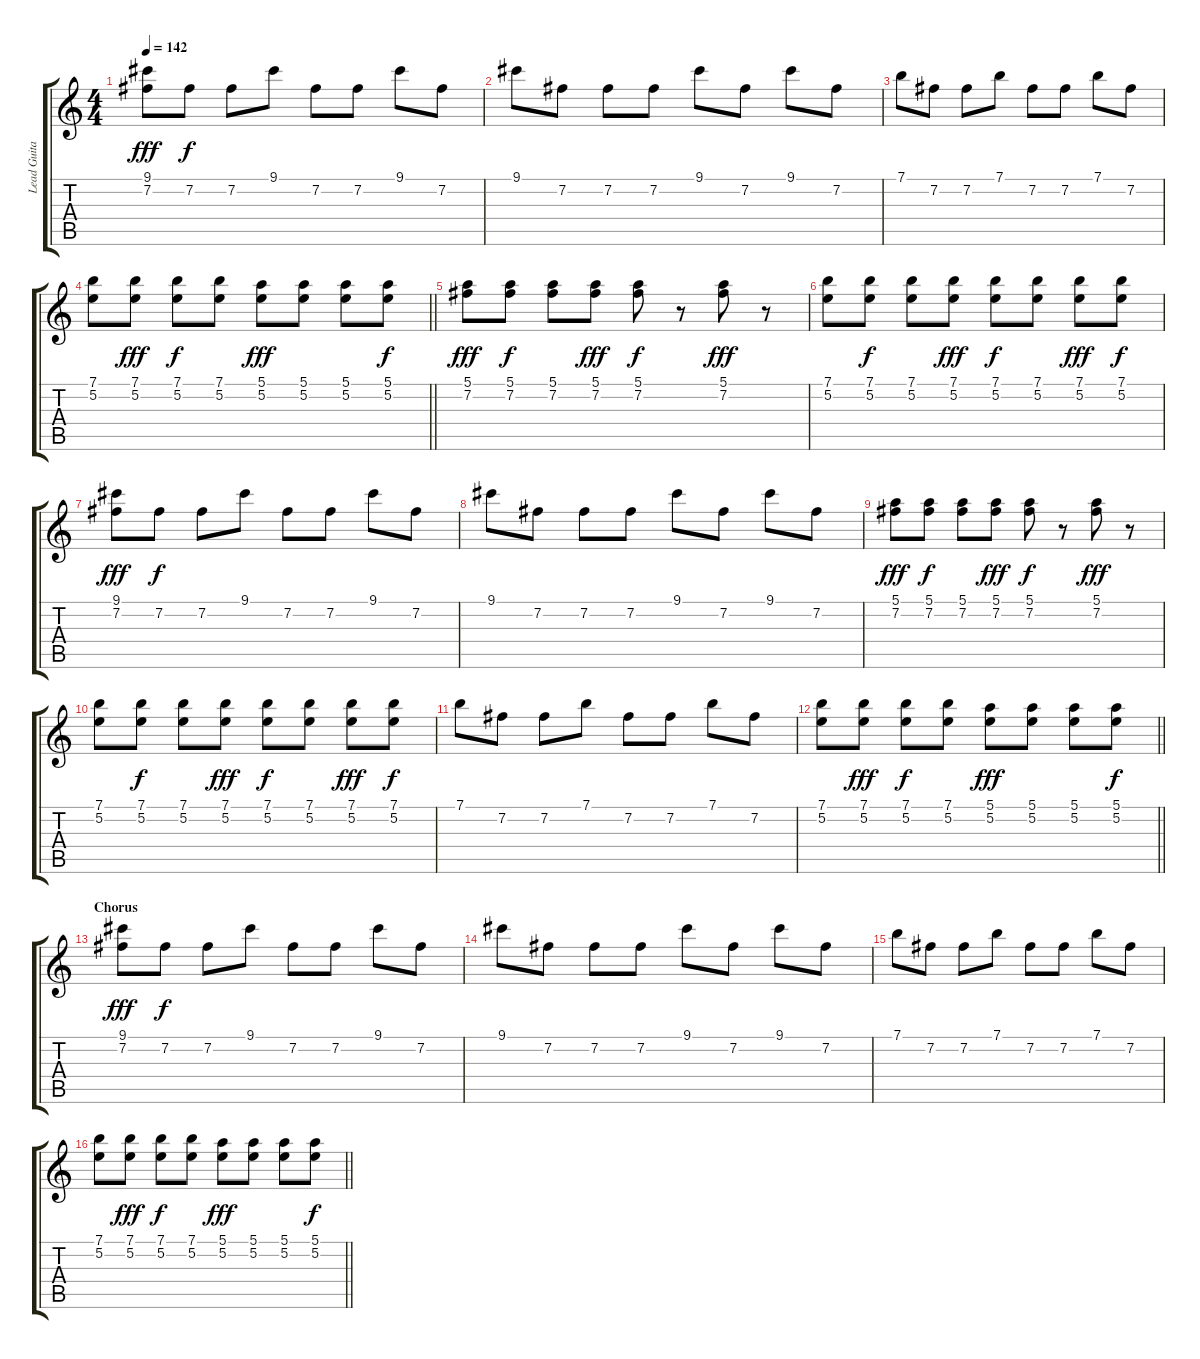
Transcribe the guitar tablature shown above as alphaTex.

\track ("Lead Guitar" "Lead Guita") {instrument distortionguitar}
\staff {score tabs}
\tuning (E4 B3 G3 D3 A2 D2) {hide}
\ts (4 4)
\tempo 142
\clef g2
\ks c
(9.1 7.2).8{dy fff} 7.2.8{dy f} 7.2.8 9.1.8 7.2.8 7.2.8 9.1.8 7.2.8 |
9.1.8 7.2.8 7.2.8 7.2.8 9.1.8 7.2.8 9.1.8 7.2.8 |
7.1.8 7.2.8 7.2.8 7.1.8 7.2.8 7.2.8 7.1.8 7.2.8 |
\barLineRight lightlight
(7.1 5.2).8 (7.1 5.2).8{dy fff} (7.1 5.2).8{dy f} (7.1 5.2).8 (5.1 5.2).8{dy fff} (5.1 5.2).8 (5.1 5.2).8 (5.1 5.2).8{dy f} |
(5.1 7.2).8{dy fff} (5.1 7.2).8{dy f} (5.1 7.2).8 (5.1 7.2).8{dy fff} (5.1 7.2).8{dy f} r.8 (5.1 7.2).8{dy fff} r.8 |
(7.1 5.2).8 (7.1 5.2).8{dy f} (7.1 5.2).8 (7.1 5.2).8{dy fff} (7.1 5.2).8{dy f} (7.1 5.2).8 (7.1 5.2).8{dy fff} (7.1 5.2).8{dy f} |
(9.1 7.2).8{dy fff} 7.2.8{dy f} 7.2.8 9.1.8 7.2.8 7.2.8 9.1.8 7.2.8 |
9.1.8 7.2.8 7.2.8 7.2.8 9.1.8 7.2.8 9.1.8 7.2.8 |
(5.1 7.2).8{dy fff} (5.1 7.2).8{dy f} (5.1 7.2).8 (5.1 7.2).8{dy fff} (5.1 7.2).8{dy f} r.8 (5.1 7.2).8{dy fff} r.8 |
(7.1 5.2).8 (7.1 5.2).8{dy f} (7.1 5.2).8 (7.1 5.2).8{dy fff} (7.1 5.2).8{dy f} (7.1 5.2).8 (7.1 5.2).8{dy fff} (7.1 5.2).8{dy f} |
7.1.8 7.2.8 7.2.8 7.1.8 7.2.8 7.2.8 7.1.8 7.2.8 |
\barLineRight lightlight
(7.1 5.2).8 (7.1 5.2).8{dy fff} (7.1 5.2).8{dy f} (7.1 5.2).8 (5.1 5.2).8{dy fff} (5.1 5.2).8 (5.1 5.2).8 (5.1 5.2).8{dy f} |
\section ("" "Chorus")
(9.1 7.2).8{dy fff} 7.2.8{dy f} 7.2.8 9.1.8 7.2.8 7.2.8 9.1.8 7.2.8 |
9.1.8 7.2.8 7.2.8 7.2.8 9.1.8 7.2.8 9.1.8 7.2.8 |
7.1.8 7.2.8 7.2.8 7.1.8 7.2.8 7.2.8 7.1.8 7.2.8 |
\barLineRight lightlight
(7.1 5.2).8 (7.1 5.2).8{dy fff} (7.1 5.2).8{dy f} (7.1 5.2).8 (5.1 5.2).8{dy fff} (5.1 5.2).8 (5.1 5.2).8 (5.1 5.2).8{dy f}
